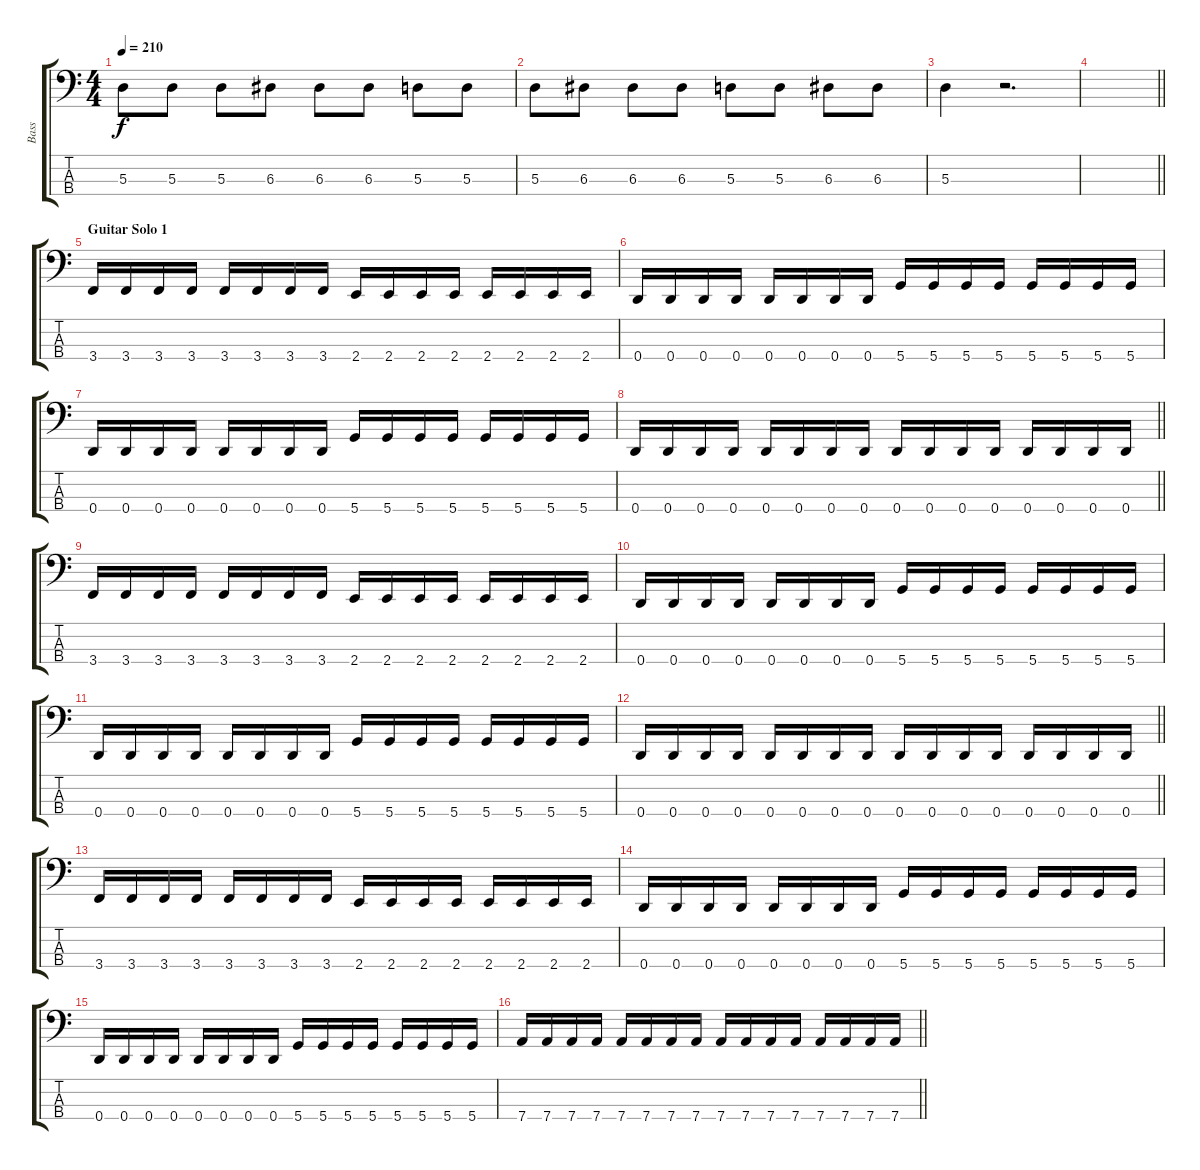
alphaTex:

\track ("Bass" "Bass") {instrument electricbassfinger}
\staff {score tabs}
\tuning (G2 D2 A1 D1) {hide}
\ts (4 4)
\tempo 210
\clef f4
\ks c
5.3.8{dy f} 5.3.8 5.3.8 6.3.8 6.3.8 6.3.8 5.3.8 5.3.8 |
5.3.8 6.3.8 6.3.8 6.3.8 5.3.8 5.3.8 6.3.8 6.3.8 |
5.3.4 r.2{d} |
\barLineRight lightlight
|
\section ("" "Guitar Solo 1")
3.4.16 3.4.16 3.4.16 3.4.16 3.4.16 3.4.16 3.4.16 3.4.16 2.4.16 2.4.16 2.4.16 2.4.16 2.4.16 2.4.16 2.4.16 2.4.16 |
0.4.16 0.4.16 0.4.16 0.4.16 0.4.16 0.4.16 0.4.16 0.4.16 5.4.16 5.4.16 5.4.16 5.4.16 5.4.16 5.4.16 5.4.16 5.4.16 |
0.4.16 0.4.16 0.4.16 0.4.16 0.4.16 0.4.16 0.4.16 0.4.16 5.4.16 5.4.16 5.4.16 5.4.16 5.4.16 5.4.16 5.4.16 5.4.16 |
\barLineRight lightlight
0.4.16 0.4.16 0.4.16 0.4.16 0.4.16 0.4.16 0.4.16 0.4.16 0.4.16 0.4.16 0.4.16 0.4.16 0.4.16 0.4.16 0.4.16 0.4.16 |
3.4.16 3.4.16 3.4.16 3.4.16 3.4.16 3.4.16 3.4.16 3.4.16 2.4.16 2.4.16 2.4.16 2.4.16 2.4.16 2.4.16 2.4.16 2.4.16 |
0.4.16 0.4.16 0.4.16 0.4.16 0.4.16 0.4.16 0.4.16 0.4.16 5.4.16 5.4.16 5.4.16 5.4.16 5.4.16 5.4.16 5.4.16 5.4.16 |
0.4.16 0.4.16 0.4.16 0.4.16 0.4.16 0.4.16 0.4.16 0.4.16 5.4.16 5.4.16 5.4.16 5.4.16 5.4.16 5.4.16 5.4.16 5.4.16 |
\barLineRight lightlight
0.4.16 0.4.16 0.4.16 0.4.16 0.4.16 0.4.16 0.4.16 0.4.16 0.4.16 0.4.16 0.4.16 0.4.16 0.4.16 0.4.16 0.4.16 0.4.16 |
3.4.16 3.4.16 3.4.16 3.4.16 3.4.16 3.4.16 3.4.16 3.4.16 2.4.16 2.4.16 2.4.16 2.4.16 2.4.16 2.4.16 2.4.16 2.4.16 |
0.4.16 0.4.16 0.4.16 0.4.16 0.4.16 0.4.16 0.4.16 0.4.16 5.4.16 5.4.16 5.4.16 5.4.16 5.4.16 5.4.16 5.4.16 5.4.16 |
0.4.16 0.4.16 0.4.16 0.4.16 0.4.16 0.4.16 0.4.16 0.4.16 5.4.16 5.4.16 5.4.16 5.4.16 5.4.16 5.4.16 5.4.16 5.4.16 |
\barLineRight lightlight
7.4.16 7.4.16 7.4.16 7.4.16 7.4.16 7.4.16 7.4.16 7.4.16 7.4.16 7.4.16 7.4.16 7.4.16 7.4.16 7.4.16 7.4.16 7.4.16
